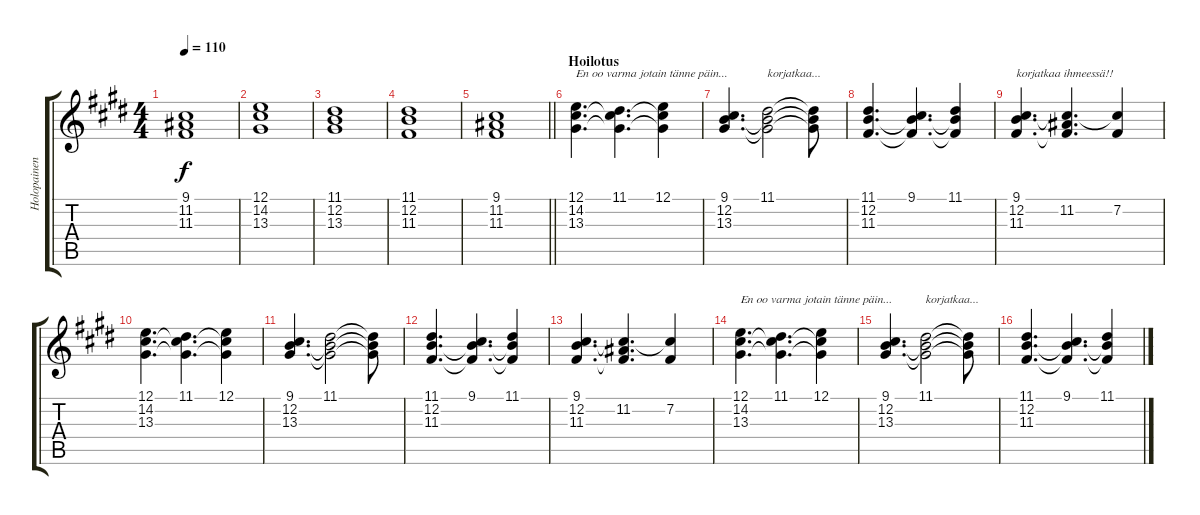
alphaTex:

\track ("Holopainen III" "Holopainen") {instrument stringensemble1}
\staff {score tabs}
\tuning (E4 B3 G3 D3 A2 E2) {hide}
\ts (4 4)
\tempo 110
\clef g2
\ks c#minor
(9.1 11.2 11.3).1{dy f} |
(12.1 14.2 13.3).1 |
(11.1 12.2 13.3).1 |
(11.1 12.2 11.3).1 |
\barLineRight lightlight
(9.1 11.2 11.3).1 |
\section ("" "Hoilotus")
(12.1 14.2 13.3).4{d txt "En oo varma jotain tänne päin..." volume 11} (11.1 14.2{t} 13.3{t}).4{d} (12.1 14.2{t} 13.3{t}).4 |
(9.1 12.2 13.3).4{d} (11.1 12.2{t} 13.3{t}).2{txt "korjatkaa..."} (11.1{t} 12.2{t} 13.3{t}).8 |
(11.1 12.2 11.3).4{d} (9.1 12.2{t} 11.3{t}).4{d} (11.1 12.2{t} 11.3{t}).4 |
(9.1 12.2 11.3).4{d txt "korjatkaa ihmeessä!!"} (9.1{t} 11.2 11.3{t}).4{d} (9.1{t} 7.2).4 |
(12.1 14.2 13.3).4{d} (11.1 14.2{t} 13.3{t}).4{d} (12.1 14.2{t} 13.3{t}).4 |
(9.1 12.2 13.3).4{d} (11.1 12.2{t} 13.3{t}).2 (11.1{t} 12.2{t} 13.3{t}).8 |
(11.1 12.2 11.3).4{d} (9.1 12.2{t} 11.3{t}).4{d} (11.1 12.2{t} 11.3{t}).4 |
(9.1 12.2 11.3).4{d} (9.1{t} 11.2 11.3{t}).4{d} (9.1{t} 7.2).4 |
(12.1 14.2 13.3).4{d txt "En oo varma jotain tänne päin..." volume 11} (11.1 14.2{t} 13.3{t}).4{d} (12.1 14.2{t} 13.3{t}).4 |
(9.1 12.2 13.3).4{d} (11.1 12.2{t} 13.3{t}).2{txt "korjatkaa..."} (11.1{t} 12.2{t} 13.3{t}).8 |
(11.1 12.2 11.3).4{d} (9.1 12.2{t} 11.3{t}).4{d} (11.1 12.2{t} 11.3{t}).4
